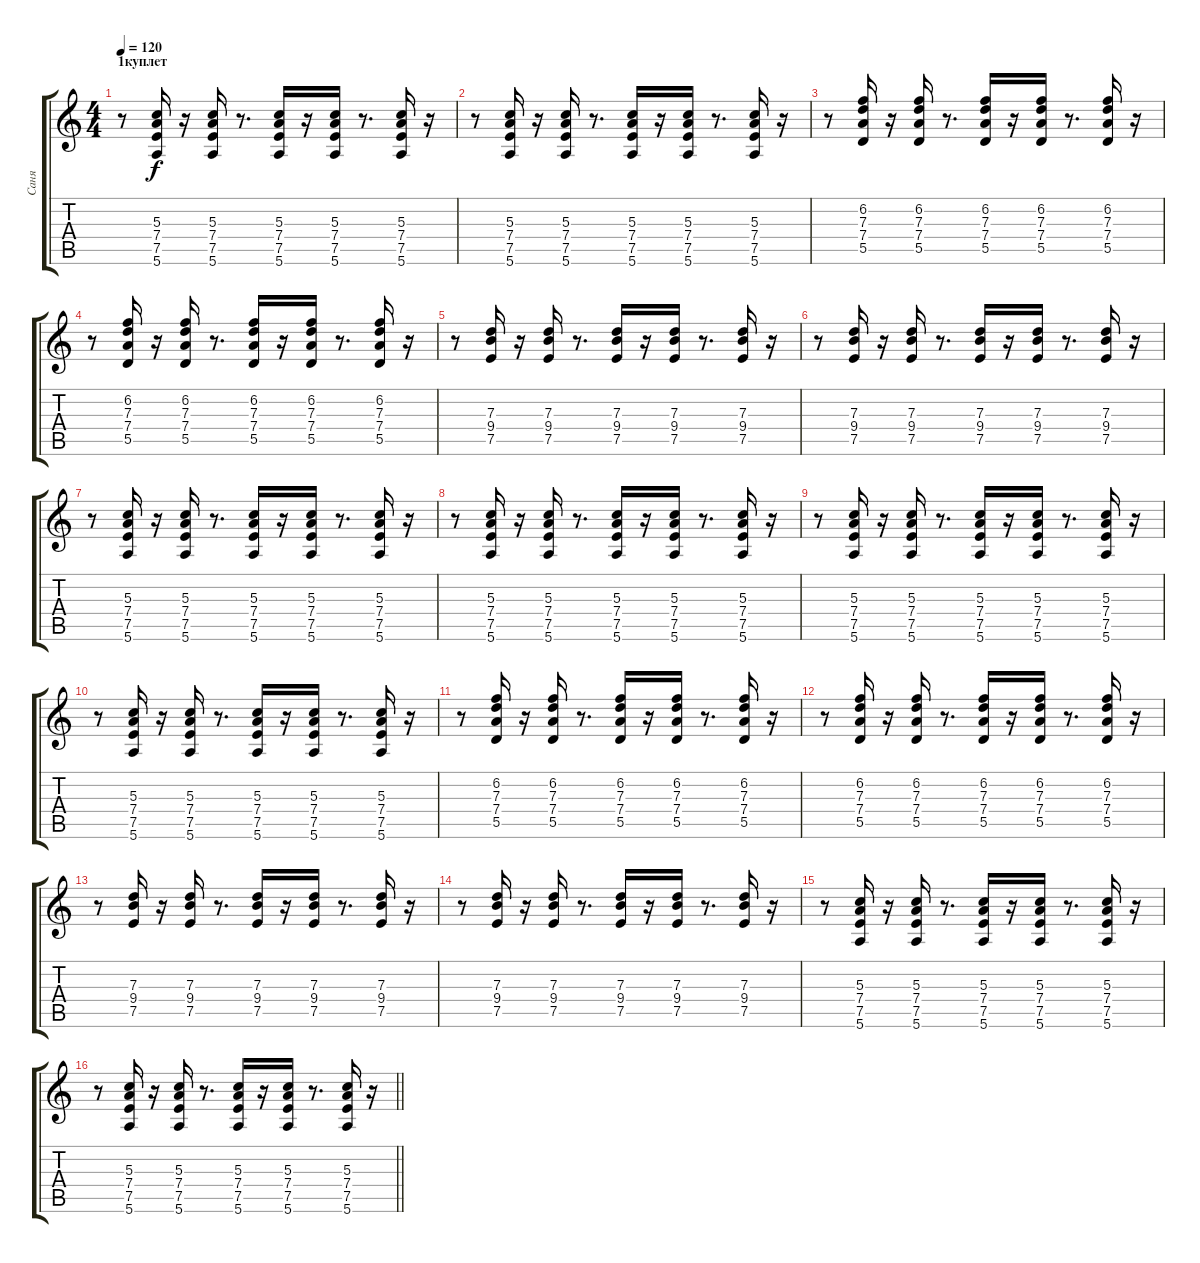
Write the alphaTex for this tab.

\track ("Саня" "Саня") {instrument electricguitarclean}
\staff {score tabs}
\tuning (E4 B3 G3 D3 A2 E2) {hide}
\ts (4 4)
\section ("" "1куплет")
\tempo 120
\clef g2
\ks c
r.8{dy f} (5.3 7.4 7.5 5.6).16 r.16 (5.3 7.4 7.5 5.6).16 r.8{d} (5.3 7.4 7.5 5.6).16 r.16 (5.3 7.4 7.5 5.6).16 r.8{d} (5.3 7.4 7.5 5.6).16 r.16 |
r.8 (5.3 7.4 7.5 5.6).16 r.16 (5.3 7.4 7.5 5.6).16 r.8{d} (5.3 7.4 7.5 5.6).16 r.16 (5.3 7.4 7.5 5.6).16 r.8{d} (5.3 7.4 7.5 5.6).16 r.16 |
r.8 (6.2 7.3 7.4 5.5).16 r.16 (6.2 7.3 7.4 5.5).16 r.8{d} (6.2 7.3 7.4 5.5).16 r.16 (6.2 7.3 7.4 5.5).16 r.8{d} (6.2 7.3 7.4 5.5).16 r.16 |
r.8 (6.2 7.3 7.4 5.5).16 r.16 (6.2 7.3 7.4 5.5).16 r.8{d} (6.2 7.3 7.4 5.5).16 r.16 (6.2 7.3 7.4 5.5).16 r.8{d} (6.2 7.3 7.4 5.5).16 r.16 |
r.8 (7.3 9.4 7.5).16 r.16 (7.3 9.4 7.5).16 r.8{d} (7.3 9.4 7.5).16 r.16 (7.3 9.4 7.5).16 r.8{d} (7.3 9.4 7.5).16 r.16 |
r.8 (7.3 9.4 7.5).16 r.16 (7.3 9.4 7.5).16 r.8{d} (7.3 9.4 7.5).16 r.16 (7.3 9.4 7.5).16 r.8{d} (7.3 9.4 7.5).16 r.16 |
r.8 (5.3 7.4 7.5 5.6).16 r.16 (5.3 7.4 7.5 5.6).16 r.8{d} (5.3 7.4 7.5 5.6).16 r.16 (5.3 7.4 7.5 5.6).16 r.8{d} (5.3 7.4 7.5 5.6).16 r.16 |
r.8 (5.3 7.4 7.5 5.6).16 r.16 (5.3 7.4 7.5 5.6).16 r.8{d} (5.3 7.4 7.5 5.6).16 r.16 (5.3 7.4 7.5 5.6).16 r.8{d} (5.3 7.4 7.5 5.6).16 r.16 |
r.8 (5.3 7.4 7.5 5.6).16 r.16 (5.3 7.4 7.5 5.6).16 r.8{d} (5.3 7.4 7.5 5.6).16 r.16 (5.3 7.4 7.5 5.6).16 r.8{d} (5.3 7.4 7.5 5.6).16 r.16 |
r.8 (5.3 7.4 7.5 5.6).16 r.16 (5.3 7.4 7.5 5.6).16 r.8{d} (5.3 7.4 7.5 5.6).16 r.16 (5.3 7.4 7.5 5.6).16 r.8{d} (5.3 7.4 7.5 5.6).16 r.16 |
r.8 (6.2 7.3 7.4 5.5).16 r.16 (6.2 7.3 7.4 5.5).16 r.8{d} (6.2 7.3 7.4 5.5).16 r.16 (6.2 7.3 7.4 5.5).16 r.8{d} (6.2 7.3 7.4 5.5).16 r.16 |
r.8 (6.2 7.3 7.4 5.5).16 r.16 (6.2 7.3 7.4 5.5).16 r.8{d} (6.2 7.3 7.4 5.5).16 r.16 (6.2 7.3 7.4 5.5).16 r.8{d} (6.2 7.3 7.4 5.5).16 r.16 |
r.8 (7.3 9.4 7.5).16 r.16 (7.3 9.4 7.5).16 r.8{d} (7.3 9.4 7.5).16 r.16 (7.3 9.4 7.5).16 r.8{d} (7.3 9.4 7.5).16 r.16 |
r.8 (7.3 9.4 7.5).16 r.16 (7.3 9.4 7.5).16 r.8{d} (7.3 9.4 7.5).16 r.16 (7.3 9.4 7.5).16 r.8{d} (7.3 9.4 7.5).16 r.16 |
r.8 (5.3 7.4 7.5 5.6).16 r.16 (5.3 7.4 7.5 5.6).16 r.8{d} (5.3 7.4 7.5 5.6).16 r.16 (5.3 7.4 7.5 5.6).16 r.8{d} (5.3 7.4 7.5 5.6).16 r.16 |
\barLineRight lightlight
r.8 (5.3 7.4 7.5 5.6).16 r.16 (5.3 7.4 7.5 5.6).16 r.8{d} (5.3 7.4 7.5 5.6).16 r.16 (5.3 7.4 7.5 5.6).16 r.8{d} (5.3 7.4 7.5 5.6).16 r.16
